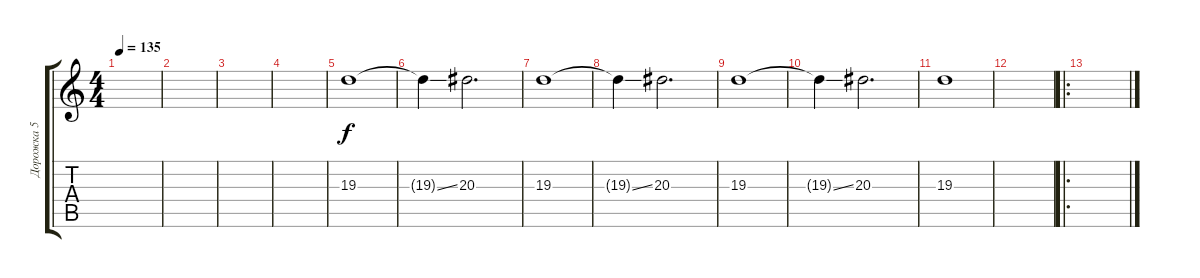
\track ("Дорожка 5" "Дорожка 5") {instrument tremolostrings}
\staff {score tabs}
\tuning (E4 B3 G3 D3 A2 E2) {hide}
\ts (4 4)
\tempo 135
\clef g2
\ks c
|
|
|
|
19.3.1 |
19.3{ss t}.4 20.3.2{d} |
19.3.1 |
19.3{ss t}.4 20.3.2{d} |
19.3.1 |
19.3{ss t}.4 20.3.2{d} |
19.3.1 |
|
\ro
